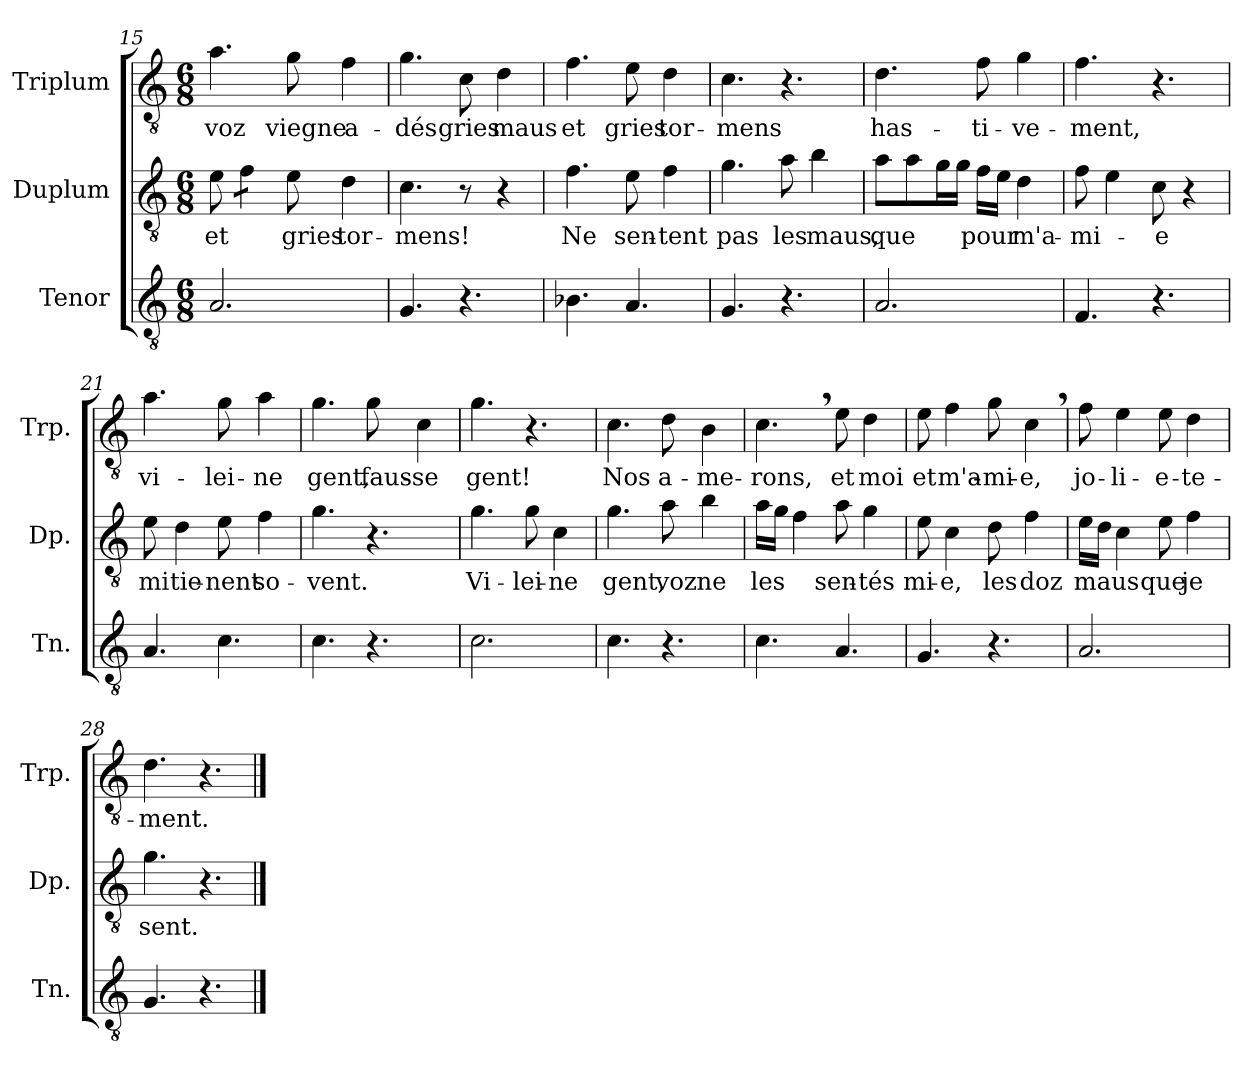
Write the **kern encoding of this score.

**kern	**kern	**text	**kern	**text
*part3	*part2	*part2	*part1	*part1
*staff3	*staff2	*staff2	*staff1	*staff1
*I"Tenor	*I"Duplum	*	*I"Triplum	*
*I'Tn.	*I'Dp.	*	*I'Trp.	*
*clefGv2	*clefGv2	*	*clefGv2	*
*k[]	*k[]	*	*k[]	*
*M6/8	*M6/8	*	*M6/8	*
=15	=15	=15	=15	=15
!	!	!LO:LY:b	!	!LO:LY:b
2.A/	8e\	et	4.a\	voz
*	*tremolo	*	*	*
.	8f\L	.	.	.
.	8f\J	.	.	.
*	*Xtremolo	*	*	*
!	!	!LO:LY:b	!	!LO:LY:b
.	8e\	gries	8g\	viegne
!	!	!LO:LY:b	!	!LO:LY:b
.	4d\	tor-	4f\	a-
=16	=16	=16	=16	=16
!	!	!LO:LY:b	!	!LO:LY:b
4.G/	4.c\	-mens!	4.g\	-dés
!	!	!	!	!LO:LY:b
4.r	8r	.	8c\	gries
!	!	!	!	!LO:LY:b
.	4r	.	4d\	maus
=17	=17	=17	=17	=17
!	!	!LO:LY:b	!	!LO:LY:b
4.B-X\	4.f\	Ne	4.f\	et
!	!	!LO:LY:b	!	!LO:LY:b
4.A/	8e\	sen-	8e\	gries
!	!	!LO:LY:b	!	!LO:LY:b
.	4f\	-tent	4d\	tor-
=18	=18	=18	=18	=18
!	!	!LO:LY:b	!	!LO:LY:b
4.G/	4.g\	pas	4.c\	-mens
!	!	!LO:LY:b	!	!
4.r	8a\	les	4.r	.
!	!	!LO:LY:b	!	!
.	4b\	maus,	.	.
=19	=19	=19	=19	=19
!	!	!LO:LY:b	!	!LO:LY:b
2.A/	8a\L	que	4.d\	has-
.	8a\	.	.	.
*	*tremolo	*	*	*
.	16g\	.	.	.
.	16g\JJ	.	.	.
*	*Xtremolo	*	*	*
!	!	!LO:LY:b	!	!LO:LY:b
.	16f\LL	pour	8f\	-ti-
.	16e\JJ	.	.	.
!	!	!LO:LY:b	!	!LO:LY:b
.	4d\	m'a-	4g\	-ve-
!!LO:PB:g=z
=20	=20	=20	=20	=20
!	!	!LO:LY:b	!	!LO:LY:b
4.F/	8f\	-mi-	4.f\	-ment,
.	4e\	.	.	.
!	!	!LO:LY:b	!	!
4.r	8c\	-e	4.r	.
.	4r	.	.	.
=21	=21	=21	=21	=21
!	!	!LO:LY:b	!	!LO:LY:b
4.A/	8e\	mi	4.a\	vi-
!	!	!LO:LY:b	!	!
.	4d\	tie-	.	.
!	!	!LO:LY:b	!	!LO:LY:b
4.c\	8e\	-nent	8g\	-lei-
!	!	!LO:LY:b	!	!LO:LY:b
.	4f\	so-	4a\	-ne
=22	=22	=22	=22	=22
!	!	!LO:LY:b	!	!LO:LY:b
4.c\	4.g\	-vent.	4.g\	gent,
!	!	!	!	!LO:LY:b
4.r	4.r	.	8g\	faus-
!	!	!	!	!LO:LY:b
.	.	.	4c\	-se
=23	=23	=23	=23	=23
!	!	!LO:LY:b	!	!LO:LY:b
2.c\	4.g\	Vi-	4.g\	gent!
!	!	!LO:LY:b	!	!
.	8g\	-lei-	4.r	.
!	!	!LO:LY:b	!	!
.	4c\	-ne	.	.
=24	=24	=24	=24	=24
!	!	!LO:LY:b	!	!LO:LY:b
4.c\	4.g\	gent,	4.c\	Nos
!	!	!LO:LY:b	!	!LO:LY:b
4.r	8a\	voz	8d\	a-
!	!	!LO:LY:b	!	!LO:LY:b
.	4b\	ne	4B\	-me-
=25	=25	=25	=25	=25
!	!	!LO:LY:b	!	!LO:LY:b
4.c\	16a\LL	les	4.c,\	-rons,
.	16g\JJ	.	.	.
.	4f\	.	.	.
!	!	!LO:LY:b	!	!LO:LY:b
4.A/	8a\	sen-	8e\	et
!	!	!LO:LY:b	!	!LO:LY:b
.	4g\	-tés	4d\	moi
=26	=26	=26	=26	=26
!	!	!LO:LY:b	!	!LO:LY:b
4.G/	8e\	mi-	8e\	et
!	!	!LO:LY:b	!	!LO:LY:b
.	4c\	-e,	4f\	m'a-
!	!	!LO:LY:b	!	!LO:LY:b
4.r	8d\	les	8g\	-mi-
!	!	!LO:LY:b	!	!LO:LY:b
.	4f\	doz	4c,\	-e,
!!LO:LB:g=z
=27	=27	=27	=27	=27
!	!	!LO:LY:b	!	!LO:LY:b
2.A/	16e\LL	maus	8f\	jo-
.	16d\JJ	.	.	.
!	!	!	!	!LO:LY:b
.	4c\	.	4e\	-li-
!	!	!LO:LY:b	!	!LO:LY:b
.	8e\	que	8e\	-e-
!	!	!LO:LY:b	!	!LO:LY:b
.	4f\	je	4d\	-te-
=28	=28	=28	=28	=28
!	!	!LO:LY:b	!	!LO:LY:b
4.G/	4.g\	sent.	4.d\	-ment.
4.r	4.r	.	4.r	.
==	==	==	==	==
*-	*-	*-	*-	*-
